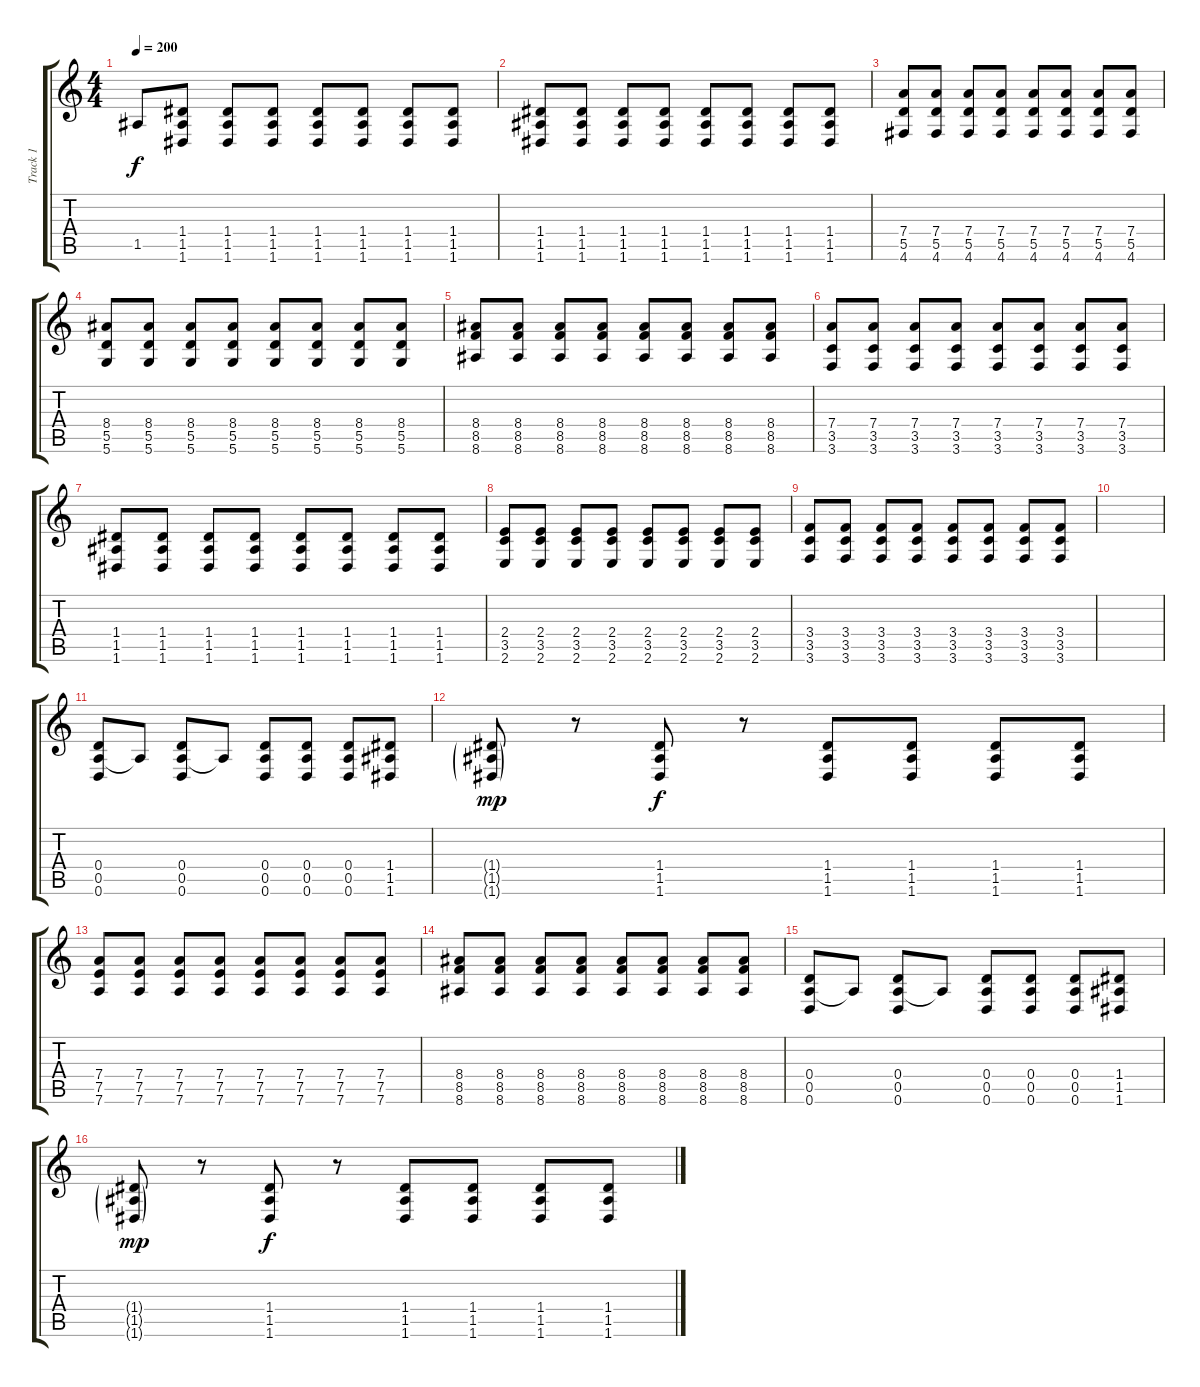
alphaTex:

\track ("Track 1" "Track 1") {instrument distortionguitar}
\staff {score tabs}
\tuning (E4 B3 G3 D3 A2 D2) {hide}
\ts (4 4)
\tempo 200
\clef g2
\ks c
1.5{t}.8{dy f} (1.4 1.5 1.6).8 (1.4 1.5 1.6).8 (1.4 1.5 1.6).8 (1.4 1.5 1.6).8 (1.4 1.5 1.6).8 (1.4 1.5 1.6).8 (1.4 1.5 1.6).8 |
(1.4 1.5 1.6).8 (1.4 1.5 1.6).8 (1.4 1.5 1.6).8 (1.4 1.5 1.6).8 (1.4 1.5 1.6).8 (1.4 1.5 1.6).8 (1.4 1.5 1.6).8 (1.4 1.5 1.6).8 |
(7.4 5.5 4.6).8 (7.4 5.5 4.6).8 (7.4 5.5 4.6).8 (7.4 5.5 4.6).8 (7.4 5.5 4.6).8 (7.4 5.5 4.6).8 (7.4 5.5 4.6).8 (7.4 5.5 4.6).8 |
(8.4 5.5 5.6).8 (8.4 5.5 5.6).8 (8.4 5.5 5.6).8 (8.4 5.5 5.6).8 (8.4 5.5 5.6).8 (8.4 5.5 5.6).8 (8.4 5.5 5.6).8 (8.4 5.5 5.6).8 |
(8.4 8.5 8.6).8 (8.4 8.5 8.6).8 (8.4 8.5 8.6).8 (8.4 8.5 8.6).8 (8.4 8.5 8.6).8 (8.4 8.5 8.6).8 (8.4 8.5 8.6).8 (8.4 8.5 8.6).8 |
(7.4 3.5 3.6).8 (7.4 3.5 3.6).8 (7.4 3.5 3.6).8 (7.4 3.5 3.6).8 (7.4 3.5 3.6).8 (7.4 3.5 3.6).8 (7.4 3.5 3.6).8 (7.4 3.5 3.6).8 |
(1.4 1.5 1.6).8 (1.4 1.5 1.6).8 (1.4 1.5 1.6).8 (1.4 1.5 1.6).8 (1.4 1.5 1.6).8 (1.4 1.5 1.6).8 (1.4 1.5 1.6).8 (1.4 1.5 1.6).8 |
(2.4 3.5 2.6).8 (2.4 3.5 2.6).8 (2.4 3.5 2.6).8 (2.4 3.5 2.6).8 (2.4 3.5 2.6).8 (2.4 3.5 2.6).8 (2.4 3.5 2.6).8 (2.4 3.5 2.6).8 |
(3.4 3.5 3.6).8 (3.4 3.5 3.6).8 (3.4 3.5 3.6).8 (3.4 3.5 3.6).8 (3.4 3.5 3.6).8 (3.4 3.5 3.6).8 (3.4 3.5 3.6).8 (3.4 3.5 3.6).8 |
|
(0.4 0.5 0.6).8 0.5{t}.8 (0.4 0.5 0.6).8 0.5{t}.8 (0.4 0.5 0.6).8 (0.4 0.5 0.6).8 (0.4 0.5 0.6).8 (1.4 1.5 1.6).8 |
(1.4{g} 1.5{g} 1.6{g}).8{dy mp} r.8 (1.4 1.5 1.6).8{dy f} r.8 (1.4 1.5 1.6).8 (1.4 1.5 1.6).8 (1.4 1.5 1.6).8 (1.4 1.5 1.6).8 |
(7.4 7.5 7.6).8 (7.4 7.5 7.6).8 (7.4 7.5 7.6).8 (7.4 7.5 7.6).8 (7.4 7.5 7.6).8 (7.4 7.5 7.6).8 (7.4 7.5 7.6).8 (7.4 7.5 7.6).8 |
(8.4 8.5 8.6).8 (8.4 8.5 8.6).8 (8.4 8.5 8.6).8 (8.4 8.5 8.6).8 (8.4 8.5 8.6).8 (8.4 8.5 8.6).8 (8.4 8.5 8.6).8 (8.4 8.5 8.6).8 |
(0.4 0.5 0.6).8 0.5{t}.8 (0.4 0.5 0.6).8 0.5{t}.8 (0.4 0.5 0.6).8 (0.4 0.5 0.6).8 (0.4 0.5 0.6).8 (1.4 1.5 1.6).8 |
(1.4{g} 1.5{g} 1.6{g}).8{dy mp} r.8 (1.4 1.5 1.6).8{dy f} r.8 (1.4 1.5 1.6).8 (1.4 1.5 1.6).8 (1.4 1.5 1.6).8 (1.4 1.5 1.6).8
